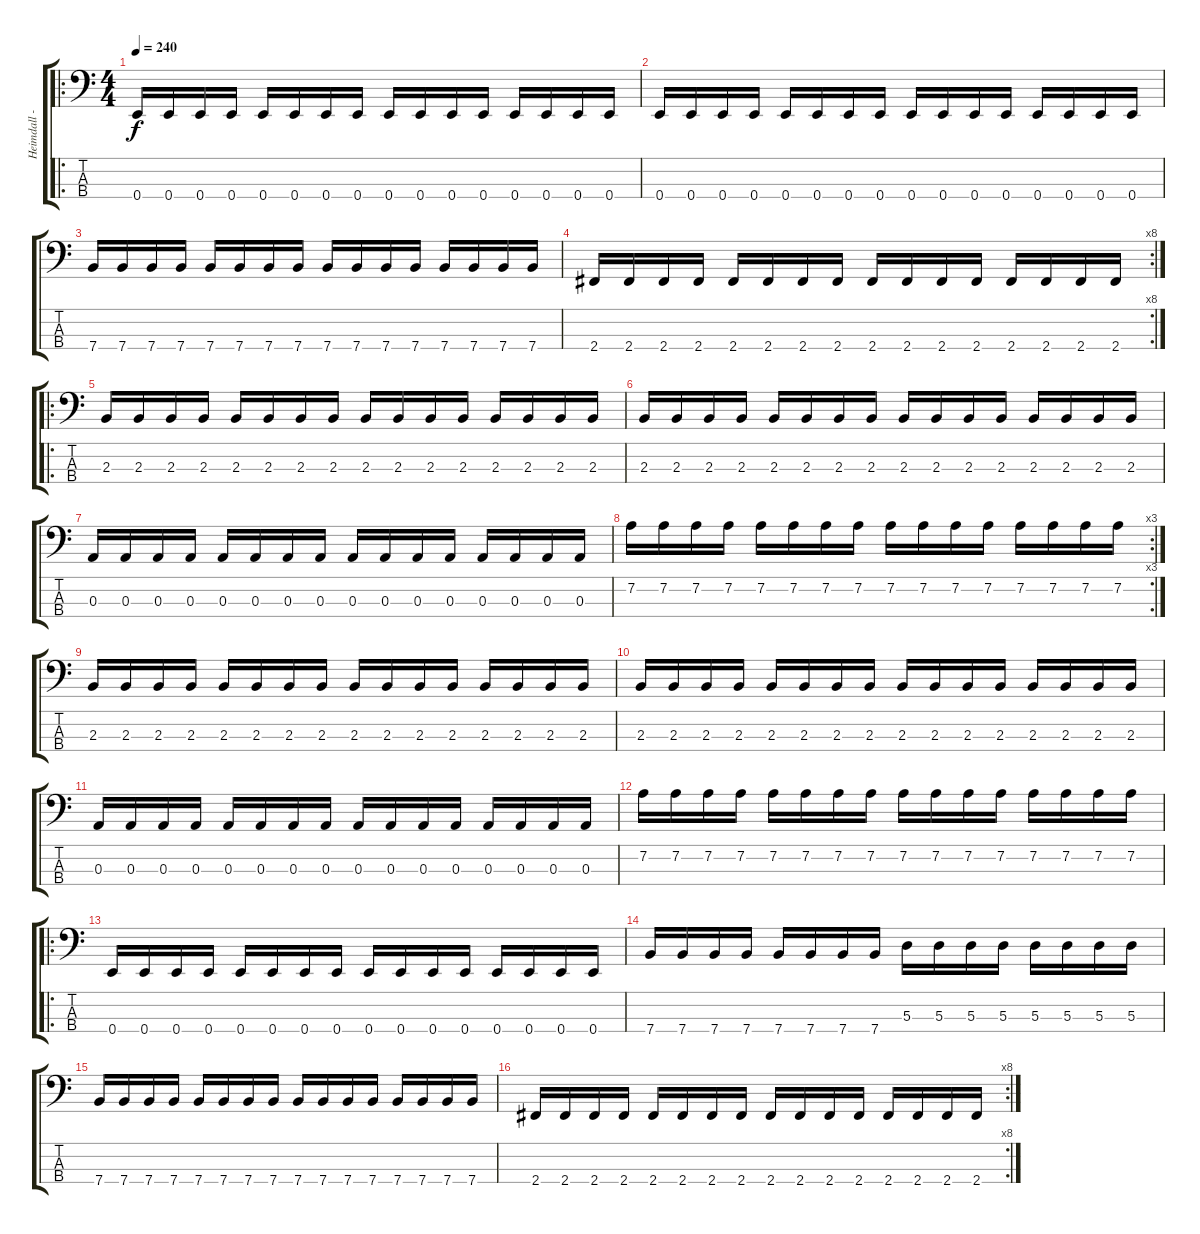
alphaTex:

\track ("Heimdall - Picked Bass" "Heimdall -") {instrument electricbassfinger}
\staff {score tabs}
\tuning (G2 D2 A1 E1) {hide}
\ro
\ts (4 4)
\tempo 240
\clef f4
\ks c
0.4.16{dy f instrument electricbassfinger} 0.4.16 0.4.16 0.4.16 0.4.16 0.4.16 0.4.16 0.4.16 0.4.16 0.4.16 0.4.16 0.4.16 0.4.16 0.4.16 0.4.16 0.4.16 |
0.4.16 0.4.16 0.4.16 0.4.16 0.4.16 0.4.16 0.4.16 0.4.16 0.4.16 0.4.16 0.4.16 0.4.16 0.4.16 0.4.16 0.4.16 0.4.16 |
7.4.16 7.4.16 7.4.16 7.4.16 7.4.16 7.4.16 7.4.16 7.4.16 7.4.16 7.4.16 7.4.16 7.4.16 7.4.16 7.4.16 7.4.16 7.4.16 |
\rc 8
2.4.16 2.4.16 2.4.16 2.4.16 2.4.16 2.4.16 2.4.16 2.4.16 2.4.16 2.4.16 2.4.16 2.4.16 2.4.16 2.4.16 2.4.16 2.4.16 |
\ro
2.3.16 2.3.16 2.3.16 2.3.16 2.3.16 2.3.16 2.3.16 2.3.16 2.3.16 2.3.16 2.3.16 2.3.16 2.3.16 2.3.16 2.3.16 2.3.16 |
2.3.16 2.3.16 2.3.16 2.3.16 2.3.16 2.3.16 2.3.16 2.3.16 2.3.16 2.3.16 2.3.16 2.3.16 2.3.16 2.3.16 2.3.16 2.3.16 |
0.3.16 0.3.16 0.3.16 0.3.16 0.3.16 0.3.16 0.3.16 0.3.16 0.3.16 0.3.16 0.3.16 0.3.16 0.3.16 0.3.16 0.3.16 0.3.16 |
\rc 3
7.2.16 7.2.16 7.2.16 7.2.16 7.2.16 7.2.16 7.2.16 7.2.16 7.2.16 7.2.16 7.2.16 7.2.16 7.2.16 7.2.16 7.2.16 7.2.16 |
2.3.16 2.3.16 2.3.16 2.3.16 2.3.16 2.3.16 2.3.16 2.3.16 2.3.16 2.3.16 2.3.16 2.3.16 2.3.16 2.3.16 2.3.16 2.3.16 |
2.3.16 2.3.16 2.3.16 2.3.16 2.3.16 2.3.16 2.3.16 2.3.16 2.3.16 2.3.16 2.3.16 2.3.16 2.3.16 2.3.16 2.3.16 2.3.16 |
0.3.16 0.3.16 0.3.16 0.3.16 0.3.16 0.3.16 0.3.16 0.3.16 0.3.16 0.3.16 0.3.16 0.3.16 0.3.16 0.3.16 0.3.16 0.3.16 |
7.2.16 7.2.16 7.2.16 7.2.16 7.2.16 7.2.16 7.2.16 7.2.16 7.2.16 7.2.16 7.2.16 7.2.16 7.2.16 7.2.16 7.2.16 7.2.16 |
\ro
0.4.16 0.4.16 0.4.16 0.4.16 0.4.16 0.4.16 0.4.16 0.4.16 0.4.16 0.4.16 0.4.16 0.4.16 0.4.16 0.4.16 0.4.16 0.4.16 |
7.4.16 7.4.16 7.4.16 7.4.16 7.4.16 7.4.16 7.4.16 7.4.16 5.3.16 5.3.16 5.3.16 5.3.16 5.3.16 5.3.16 5.3.16 5.3.16 |
7.4.16 7.4.16 7.4.16 7.4.16 7.4.16 7.4.16 7.4.16 7.4.16 7.4.16 7.4.16 7.4.16 7.4.16 7.4.16 7.4.16 7.4.16 7.4.16 |
\rc 8
2.4.16 2.4.16 2.4.16 2.4.16 2.4.16 2.4.16 2.4.16 2.4.16 2.4.16 2.4.16 2.4.16 2.4.16 2.4.16 2.4.16 2.4.16 2.4.16
